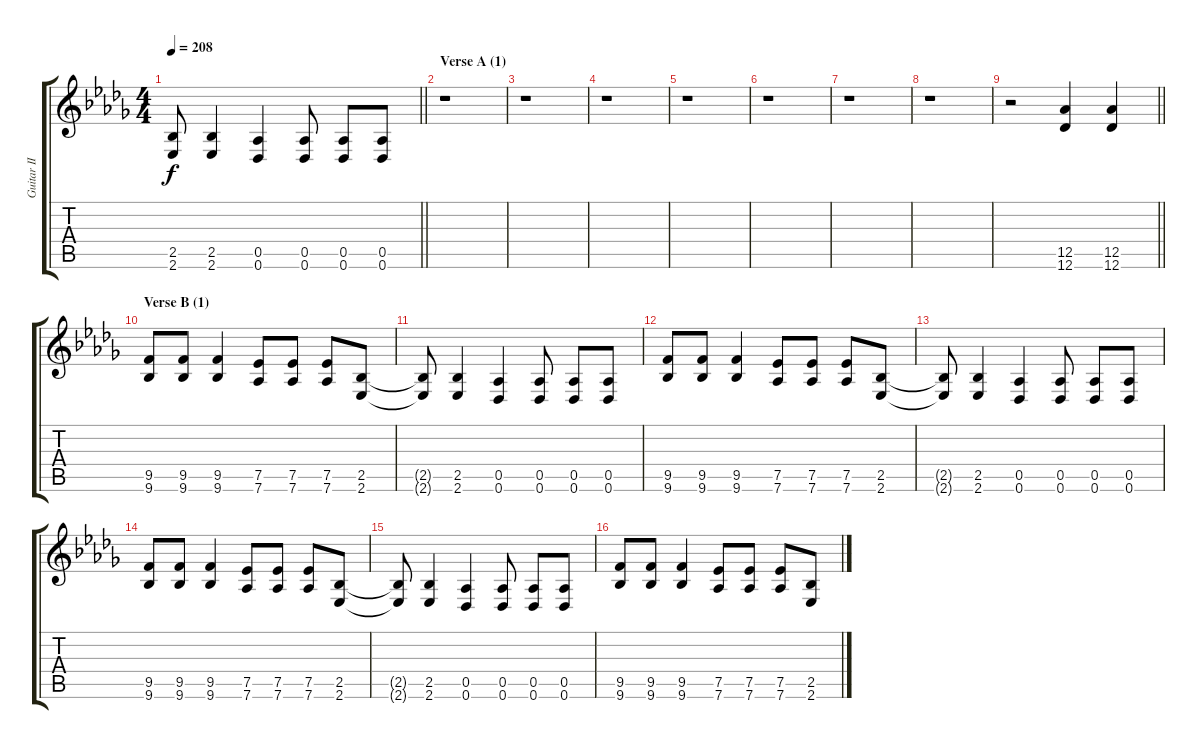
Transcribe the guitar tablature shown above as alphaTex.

\track ("Guitar II" "Guitar II") {instrument distortionguitar}
\staff {score tabs}
\tuning (Eb4 Bb3 Gb3 Db3 Ab2 Db2) {hide}
\ts (4 4)
\tempo 208
\clef g2
\barLineRight lightlight
\ks db
(2.5{t} 2.6{t}).8{dy f} (2.5 2.6).4 (0.5 0.6).4 (0.5 0.6).8 (0.5 0.6).8 (0.5 0.6).8 |
\section ("" "Verse A (1)")
r.1 |
r.1 |
r.1 |
r.1 |
r.1 |
r.1 |
r.1 |
\barLineRight lightlight
r.2 (12.5 12.6).4 (12.5 12.6).4 |
\section ("" "Verse B (1)")
(9.5 9.6).8 (9.5 9.6).8 (9.5 9.6).4 (7.5 7.6).8 (7.5 7.6).8 (7.5 7.6).8 (2.5 2.6).8 |
(2.5{t} 2.6{t}).8 (2.5 2.6).4 (0.5 0.6).4 (0.5 0.6).8 (0.5 0.6).8 (0.5 0.6).8 |
(9.5 9.6).8 (9.5 9.6).8 (9.5 9.6).4 (7.5 7.6).8 (7.5 7.6).8 (7.5 7.6).8 (2.5 2.6).8 |
(2.5{t} 2.6{t}).8 (2.5 2.6).4 (0.5 0.6).4 (0.5 0.6).8 (0.5 0.6).8 (0.5 0.6).8 |
(9.5 9.6).8 (9.5 9.6).8 (9.5 9.6).4 (7.5 7.6).8 (7.5 7.6).8 (7.5 7.6).8 (2.5 2.6).8 |
(2.5{t} 2.6{t}).8 (2.5 2.6).4 (0.5 0.6).4 (0.5 0.6).8 (0.5 0.6).8 (0.5 0.6).8 |
(9.5 9.6).8 (9.5 9.6).8 (9.5 9.6).4 (7.5 7.6).8 (7.5 7.6).8 (7.5 7.6).8 (2.5 2.6).8
